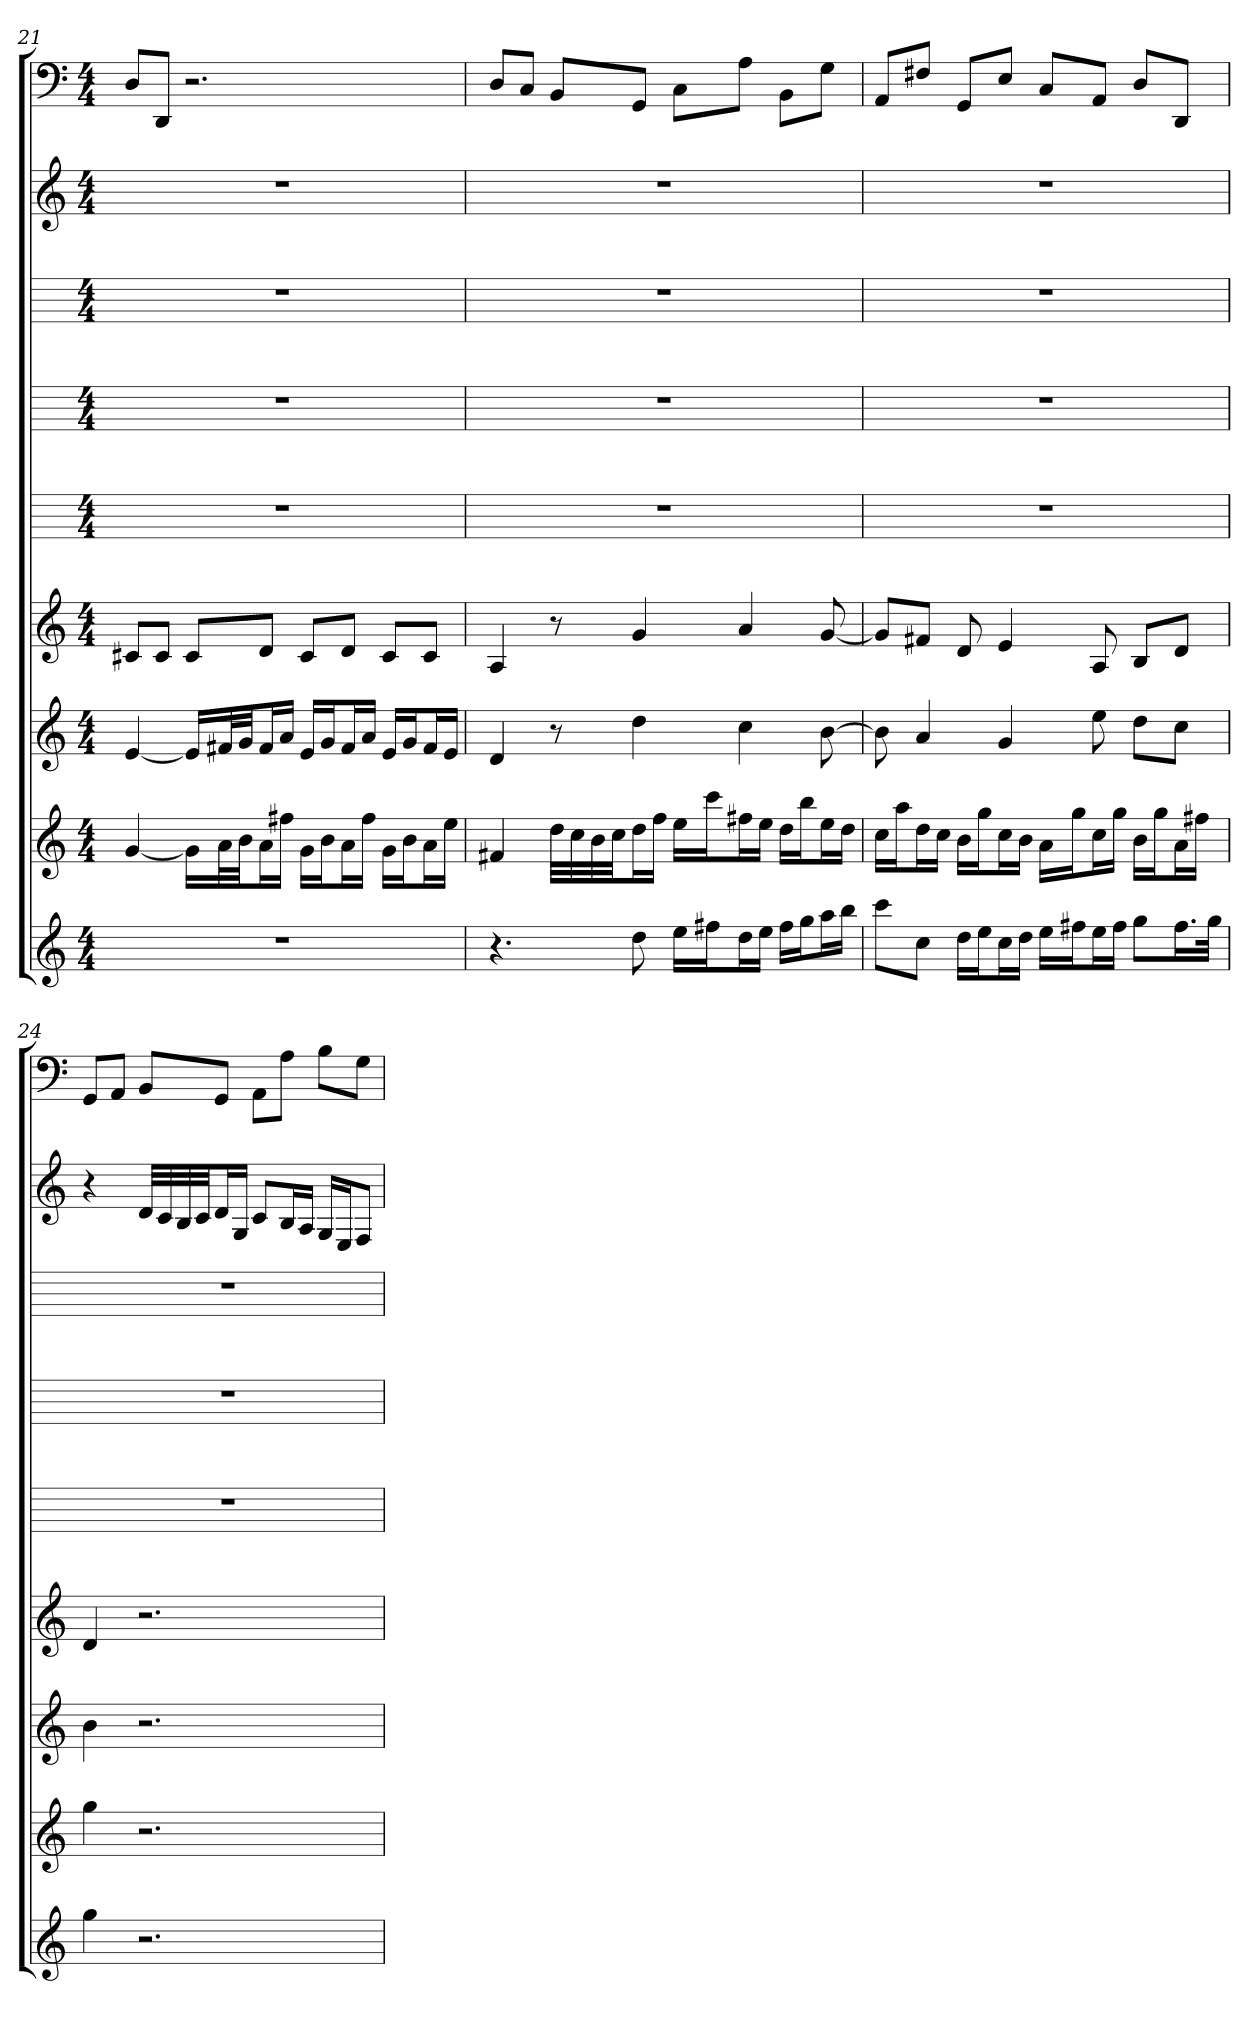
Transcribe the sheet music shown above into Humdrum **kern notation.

**kern	**kern	**kern	**kern	**kern	**kern	**kern	**kern	**kern
*part9	*part8	*part7	*part6	*part5	*part4	*part3	*part2	*part1
*staff9	*staff8	*staff7	*staff6	*staff5	*staff4	*staff3	*staff2	*staff1
*k[]	*k[]	*k[]	*k[]	*k[]	*k[]	*k[]	*k[]	*k[]
*C:	*C:	*C:	*C:	*C:	*C:	*C:	*C:	*C:
*M4/4	*M4/4	*M4/4	*M4/4	*M4/4	*M4/4	*M4/4	*M4/4	*M4/4
=21	=21	=21	=21	=21	=21	=21	=21	=21
1r	[4g	[4e	8c#XL	1r	1r	1r	1r	8DL
.	.	.	8c#J	.	.	.	.	8DDJ
.	16gLL]	16eLL]	8c#L	.	.	.	.	2.r
.	32aL	32f#XL	.	.	.	.	.	.
.	32bJJ	32gJJ	.	.	.	.	.	.
.	16aL	16f#L	8dJ	.	.	.	.	.
.	16ff#XJJ	16aJJ	.	.	.	.	.	.
.	16gLL	16eLL	8c#L	.	.	.	.	.
.	16bJ	16gJ	.	.	.	.	.	.
.	16aL	16f#L	8dJ	.	.	.	.	.
.	16ff#JJ	16aJJ	.	.	.	.	.	.
.	16gLL	16eLL	8c#L	.	.	.	.	.
.	16bJ	16gJ	.	.	.	.	.	.
.	16aL	16f#L	8c#J	.	.	.	.	.
.	16eeJJ	16eJJ	.	.	.	.	.	.
=22	=22	=22	=22	=22	=22	=22	=22	=22
4.r	4f#X	4d	4A	1r	1r	1r	1r	8DL
.	.	.	.	.	.	.	.	8CJ
.	32ddLLL	8r	8r	.	.	.	.	8BBL
.	32cc	.	.	.	.	.	.	.
.	32b	.	.	.	.	.	.	.
.	32ccJJ	.	.	.	.	.	.	.
8dd	16ddL	4dd	4g	.	.	.	.	8GGJ
.	16ffJJ	.	.	.	.	.	.	.
16eeLL	16eeLL	.	.	.	.	.	.	8CL
16ff#XJ	16cccJ	.	.	.	.	.	.	.
16ddL	16ff#XL	4cc	4a	.	.	.	.	8AJ
16eeJJ	16eeJJ	.	.	.	.	.	.	.
16ff#LL	16ddLL	.	.	.	.	.	.	8BBL
16ggJ	16bbJ	.	.	.	.	.	.	.
16aaL	16eeL	[8b	[8g	.	.	.	.	8GJ
16bbJJ	16ddJJ	.	.	.	.	.	.	.
=23	=23	=23	=23	=23	=23	=23	=23	=23
8cccL	16ccLL	8b]	8gL]	1r	1r	1r	1r	8AAL
.	16aaJ	.	.	.	.	.	.	.
8ccJ	16ddL	4a	8f#XJ	.	.	.	.	8F#XJ
.	16ccJJ	.	.	.	.	.	.	.
16ddLL	16bLL	.	8d	.	.	.	.	8GGL
16eeJ	16ggJ	.	.	.	.	.	.	.
16ccL	16ccL	4g	4e	.	.	.	.	8EJ
16ddJJ	16bJJ	.	.	.	.	.	.	.
16eeLL	16aLL	.	.	.	.	.	.	8CL
16ff#XJ	16ggJ	.	.	.	.	.	.	.
16eeL	16ccL	8ee	8A	.	.	.	.	8AAJ
16ff#JJ	16ggJJ	.	.	.	.	.	.	.
8ggL	16bLL	8ddL	8BL	.	.	.	.	8DL
.	16ggJ	.	.	.	.	.	.	.
16.ff#L	16aL	8ccJ	8dJ	.	.	.	.	8DDJ
.	16ff#XJJ	.	.	.	.	.	.	.
32ggJJk	.	.	.	.	.	.	.	.
=24	=24	=24	=24	=24	=24	=24	=24	=24
4gg	4gg	4b	4d	1r	1r	1r	4r	8GGL
.	.	.	.	.	.	.	.	8AAJ
2.r	2.r	2.r	2.r	.	.	.	32dLLL	8BBL
.	.	.	.	.	.	.	32c	.
.	.	.	.	.	.	.	32B	.
.	.	.	.	.	.	.	32cJJ	.
.	.	.	.	.	.	.	16dL	8GGJ
.	.	.	.	.	.	.	16GJJ	.
.	.	.	.	.	.	.	8cL	8AAL
.	.	.	.	.	.	.	16BL	8AJ
.	.	.	.	.	.	.	16AJJ	.
.	.	.	.	.	.	.	16GLL	8BL
.	.	.	.	.	.	.	16EJ	.
.	.	.	.	.	.	.	8FJ	8GJ
=	=	=	=	=	=	=	=	=
*-	*-	*-	*-	*-	*-	*-	*-	*-
